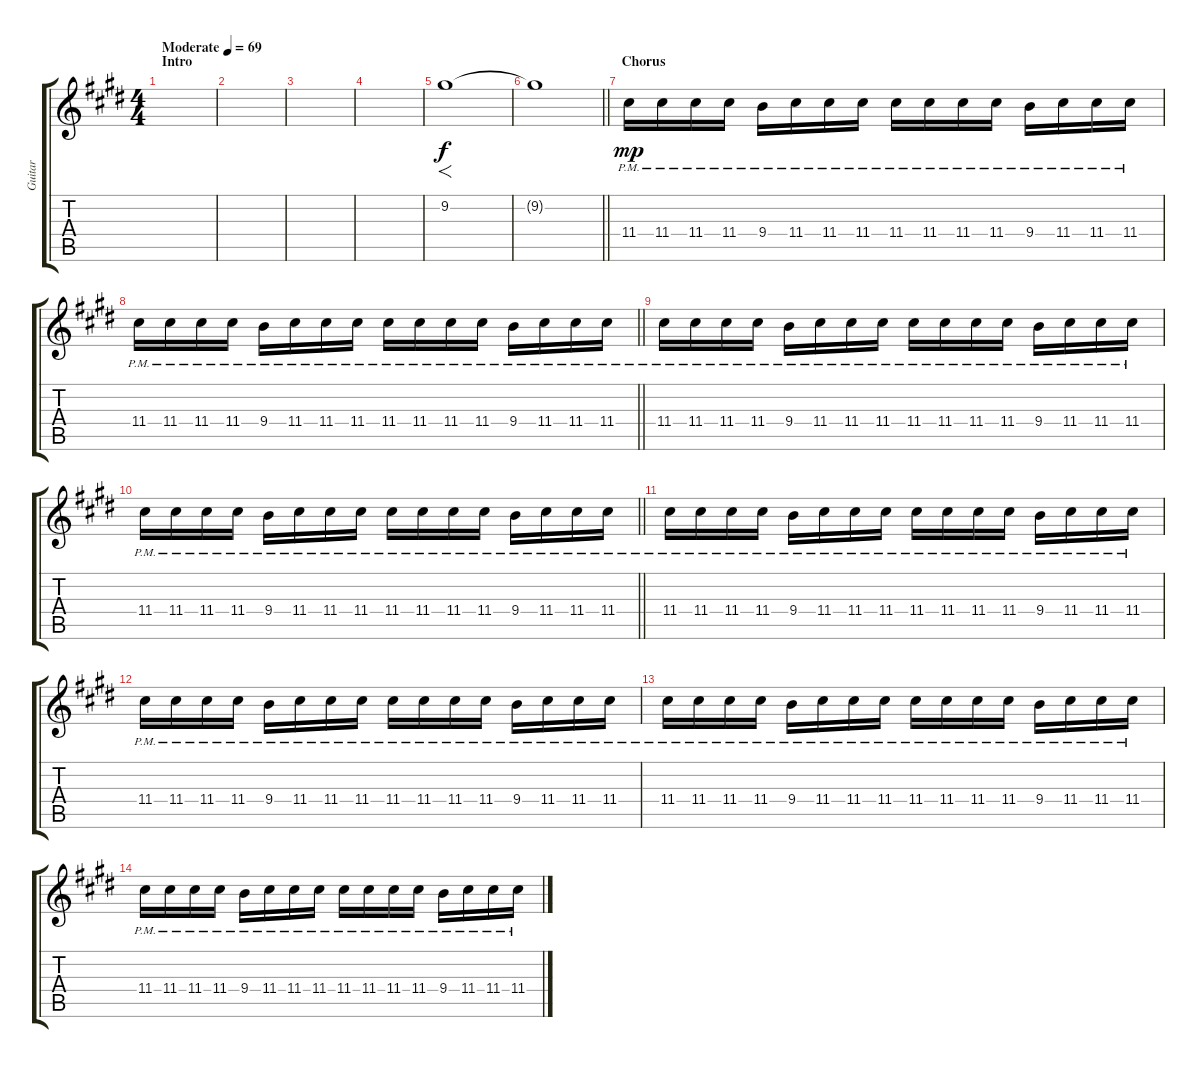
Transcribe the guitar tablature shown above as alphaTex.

\track ("Guitar" "Guitar") {instrument distortionguitar}
\staff {score tabs}
\tuning (E4 B3 G3 D3 A2 E2) {hide}
\ts (4 4)
\section ("" "Intro")
\tempo (69 "Moderate")
\clef g2
\ks c#minor
|
|
|
|
9.2.1{f} |
\barLineRight lightlight
9.2{t}.1{dy f} |
\section ("" "Chorus")
11.4{pm}.16{dy mp} 11.4{pm}.16 11.4{pm}.16 11.4{pm}.16 9.4{pm}.16 11.4{pm}.16 11.4{pm}.16 11.4{pm}.16 11.4{pm}.16 11.4{pm}.16 11.4{pm}.16 11.4{pm}.16 9.4{pm}.16 11.4{pm}.16 11.4{pm}.16 11.4{pm}.16 |
\barLineRight lightlight
11.4{pm}.16 11.4{pm}.16 11.4{pm}.16 11.4{pm}.16 9.4{pm}.16 11.4{pm}.16 11.4{pm}.16 11.4{pm}.16 11.4{pm}.16 11.4{pm}.16 11.4{pm}.16 11.4{pm}.16 9.4{pm}.16 11.4{pm}.16 11.4{pm}.16 11.4{pm}.16 |
11.4{pm}.16 11.4{pm}.16 11.4{pm}.16 11.4{pm}.16 9.4{pm}.16 11.4{pm}.16 11.4{pm}.16 11.4{pm}.16 11.4{pm}.16 11.4{pm}.16 11.4{pm}.16 11.4{pm}.16 9.4{pm}.16 11.4{pm}.16 11.4{pm}.16 11.4{pm}.16 |
\barLineRight lightlight
11.4{pm}.16 11.4{pm}.16 11.4{pm}.16 11.4{pm}.16 9.4{pm}.16 11.4{pm}.16 11.4{pm}.16 11.4{pm}.16 11.4{pm}.16 11.4{pm}.16 11.4{pm}.16 11.4{pm}.16 9.4{pm}.16 11.4{pm}.16 11.4{pm}.16 11.4{pm}.16 |
11.4{pm}.16 11.4{pm}.16 11.4{pm}.16 11.4{pm}.16 9.4{pm}.16 11.4{pm}.16 11.4{pm}.16 11.4{pm}.16 11.4{pm}.16 11.4{pm}.16 11.4{pm}.16 11.4{pm}.16 9.4{pm}.16 11.4{pm}.16 11.4{pm}.16 11.4{pm}.16 |
11.4{pm}.16 11.4{pm}.16 11.4{pm}.16 11.4{pm}.16 9.4{pm}.16 11.4{pm}.16 11.4{pm}.16 11.4{pm}.16 11.4{pm}.16 11.4{pm}.16 11.4{pm}.16 11.4{pm}.16 9.4{pm}.16 11.4{pm}.16 11.4{pm}.16 11.4{pm}.16 |
11.4{pm}.16 11.4{pm}.16 11.4{pm}.16 11.4{pm}.16 9.4{pm}.16 11.4{pm}.16 11.4{pm}.16 11.4{pm}.16 11.4{pm}.16 11.4{pm}.16 11.4{pm}.16 11.4{pm}.16 9.4{pm}.16 11.4{pm}.16 11.4{pm}.16 11.4{pm}.16 |
11.4{pm}.16 11.4{pm}.16 11.4{pm}.16 11.4{pm}.16 9.4{pm}.16 11.4{pm}.16 11.4{pm}.16 11.4{pm}.16 11.4{pm}.16 11.4{pm}.16 11.4{pm}.16 11.4{pm}.16 9.4{pm}.16 11.4{pm}.16 11.4{pm}.16 11.4{pm}.16
